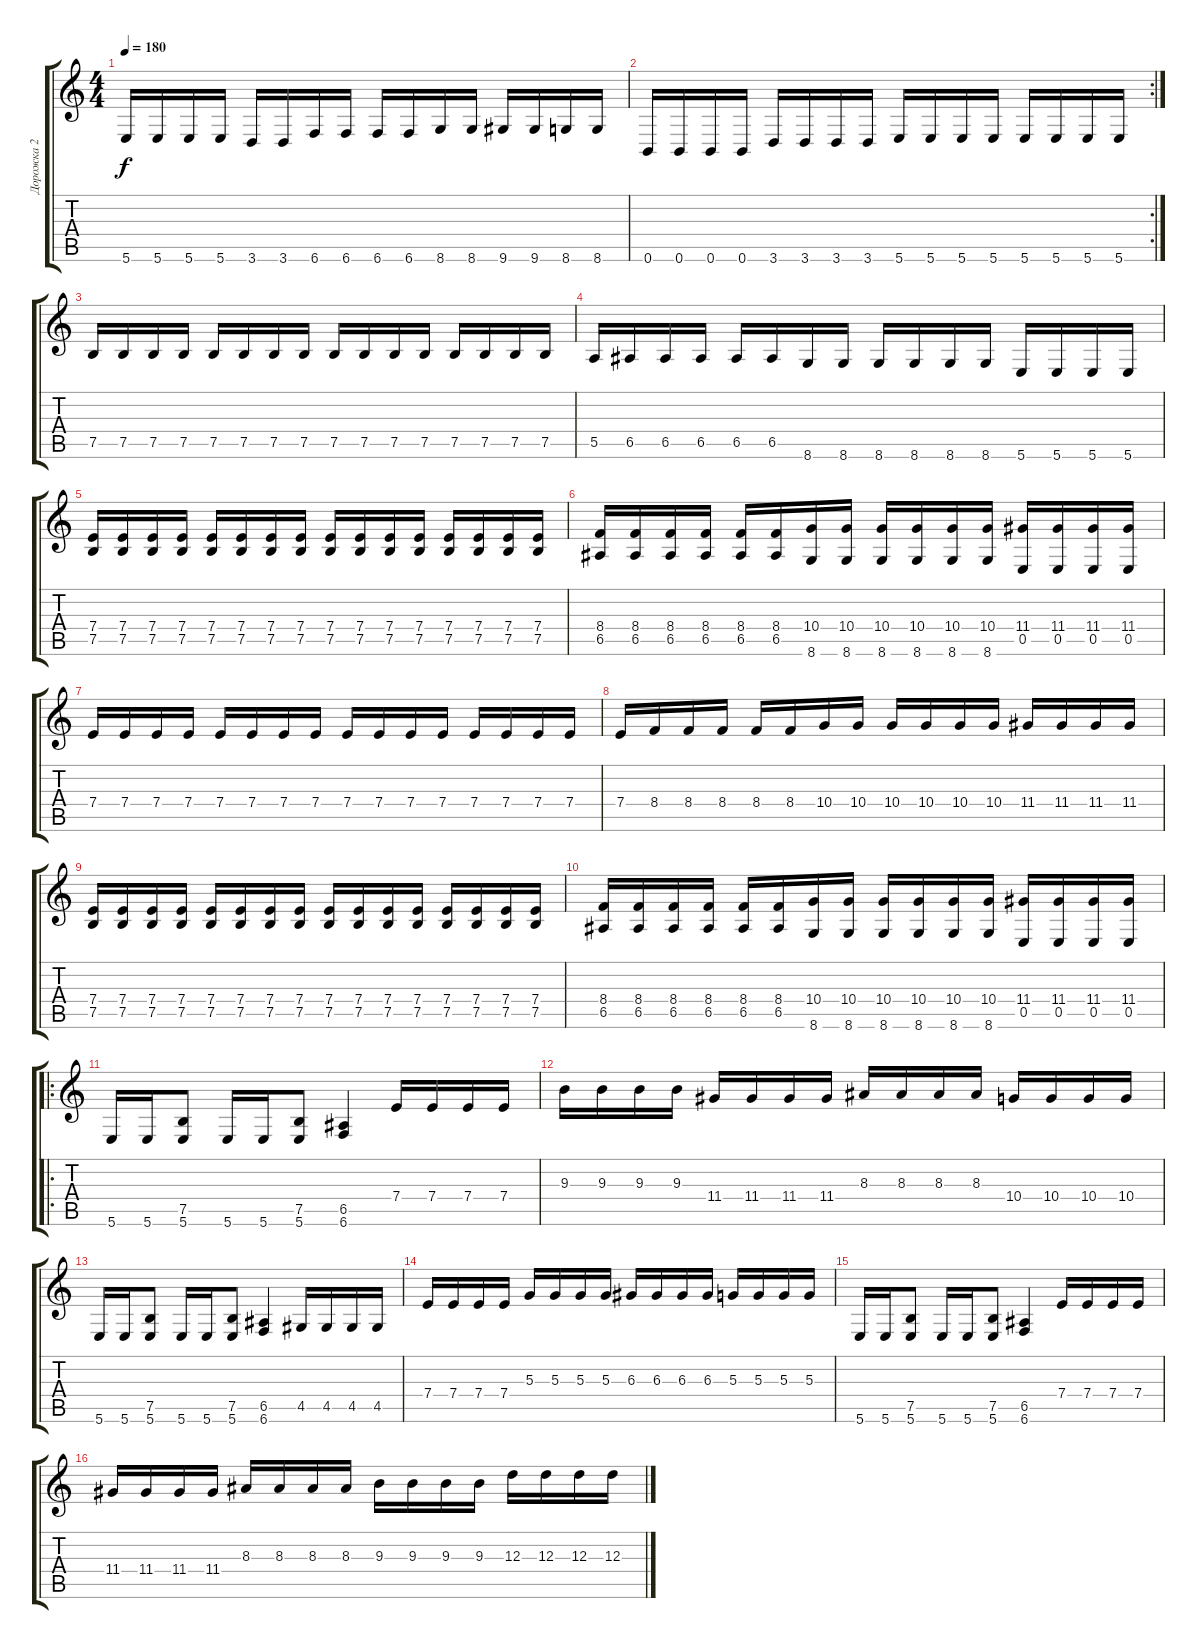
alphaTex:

\track ("Дорожка 2" "Дорожка 2") {instrument distortionguitar}
\staff {score tabs}
\tuning (B3 Gb3 D3 A2 E2 B1) {hide}
\ts (4 4)
\tempo 180
\clef g2
\ks c
5.6.16{dy f} 5.6.16 5.6.16 5.6.16 3.6.16 3.6.16 6.6.16 6.6.16 6.6.16 6.6.16 8.6.16 8.6.16 9.6.16 9.6.16 8.6.16 8.6.16 |
\rc 2
0.6.16 0.6.16 0.6.16 0.6.16 3.6.16 3.6.16 3.6.16 3.6.16 5.6.16 5.6.16 5.6.16 5.6.16 5.6.16 5.6.16 5.6.16 5.6.16 |
7.5.16 7.5.16 7.5.16 7.5.16 7.5.16 7.5.16 7.5.16 7.5.16 7.5.16 7.5.16 7.5.16 7.5.16 7.5.16 7.5.16 7.5.16 7.5.16 |
5.5.16 6.5.16 6.5.16 6.5.16 6.5.16 6.5.16 8.6.16 8.6.16 8.6.16 8.6.16 8.6.16 8.6.16 5.6.16 5.6.16 5.6.16 5.6.16 |
(7.4 7.5).16 (7.4 7.5).16 (7.4 7.5).16 (7.4 7.5).16 (7.4 7.5).16 (7.4 7.5).16 (7.4 7.5).16 (7.4 7.5).16 (7.4 7.5).16 (7.4 7.5).16 (7.4 7.5).16 (7.4 7.5).16 (7.4 7.5).16 (7.4 7.5).16 (7.4 7.5).16 (7.4 7.5).16 |
(8.4 6.5).16 (8.4 6.5).16 (8.4 6.5).16 (8.4 6.5).16 (8.4 6.5).16 (8.4 6.5).16 (10.4 8.6).16 (10.4 8.6).16 (10.4 8.6).16 (10.4 8.6).16 (10.4 8.6).16 (10.4 8.6).16 (11.4 0.5).16 (11.4 0.5).16 (11.4 0.5).16 (11.4 0.5).16 |
7.4.16 7.4.16 7.4.16 7.4.16 7.4.16 7.4.16 7.4.16 7.4.16 7.4.16 7.4.16 7.4.16 7.4.16 7.4.16 7.4.16 7.4.16 7.4.16 |
7.4.16 8.4.16 8.4.16 8.4.16 8.4.16 8.4.16 10.4.16 10.4.16 10.4.16 10.4.16 10.4.16 10.4.16 11.4.16 11.4.16 11.4.16 11.4.16 |
(7.4 7.5).16 (7.4 7.5).16 (7.4 7.5).16 (7.4 7.5).16 (7.4 7.5).16 (7.4 7.5).16 (7.4 7.5).16 (7.4 7.5).16 (7.4 7.5).16 (7.4 7.5).16 (7.4 7.5).16 (7.4 7.5).16 (7.4 7.5).16 (7.4 7.5).16 (7.4 7.5).16 (7.4 7.5).16 |
(8.4 6.5).16 (8.4 6.5).16 (8.4 6.5).16 (8.4 6.5).16 (8.4 6.5).16 (8.4 6.5).16 (10.4 8.6).16 (10.4 8.6).16 (10.4 8.6).16 (10.4 8.6).16 (10.4 8.6).16 (10.4 8.6).16 (11.4 0.5).16 (11.4 0.5).16 (11.4 0.5).16 (11.4 0.5).16 |
\ro
5.6.16 5.6.16 (7.5 5.6).8 5.6.16 5.6.16 (7.5 5.6).8 (6.5 6.6).4 7.4.16 7.4.16 7.4.16 7.4.16 |
9.3.16 9.3.16 9.3.16 9.3.16 11.4.16 11.4.16 11.4.16 11.4.16 8.3.16 8.3.16 8.3.16 8.3.16 10.4.16 10.4.16 10.4.16 10.4.16 |
5.6.16 5.6.16 (7.5 5.6).8 5.6.16 5.6.16 (7.5 5.6).8 (6.5 6.6).4 4.5.16 4.5.16 4.5.16 4.5.16 |
7.4.16 7.4.16 7.4.16 7.4.16 5.3.16 5.3.16 5.3.16 5.3.16 6.3.16 6.3.16 6.3.16 6.3.16 5.3.16 5.3.16 5.3.16 5.3.16 |
5.6.16 5.6.16 (7.5 5.6).8 5.6.16 5.6.16 (7.5 5.6).8 (6.5 6.6).4 7.4.16 7.4.16 7.4.16 7.4.16 |
11.4.16 11.4.16 11.4.16 11.4.16 8.3.16 8.3.16 8.3.16 8.3.16 9.3.16 9.3.16 9.3.16 9.3.16 12.3.16 12.3.16 12.3.16 12.3.16
